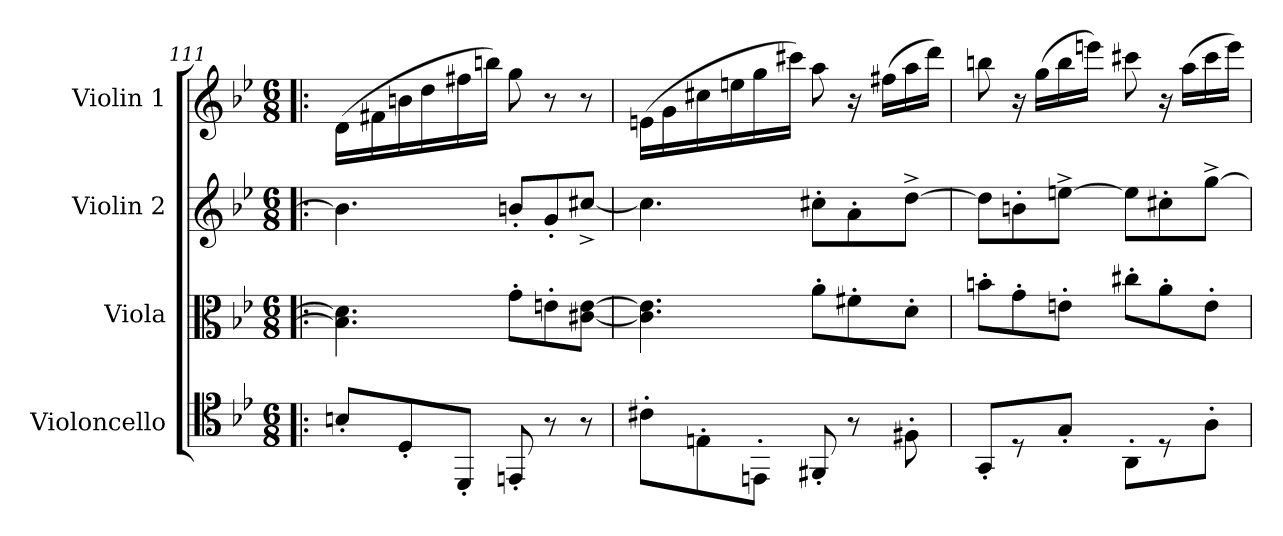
**kern	**kern	**kern	**kern
*part4	*part3	*part2	*part1
*staff4	*staff3	*staff2	*staff1
*I"Violoncello	*I"Viola	*I"Violin 2	*I"Violin 1
*I'Vc	*I'Vla	*I'Vln	*I'Vln
!!LO:LB:g=z
*clefC4	*clefC3	*clefG2	*clefG2
*k[b-e-]	*k[b-e-]	*k[b-e-]	*k[b-e-]
*M6/8	*M6/8	*M6/8	*M6/8
=111!|:	=111!|:	=111!|:	=111!|:
8Bn'/L	4.Bn\] 4.d\]	4.bn\]	(16d\LL
.	.	.	16f#X\
8D'/	.	.	16bn\
.	.	.	16dd\
8DD'/J	.	.	16ff#X\
.	.	.	16bbn\JJ)
8EEn'/	8g'\L	8b'/L	8gg\
8r	8en'\	8g'/	8r
8r	[8c#X\ [8e\J	[8cc#X^/J	8r
=112	=112	=112	=112
8c#X'\L	4.c#\] 4.e\]	4.cc#\]	(16en\LL
.	.	.	16g\
8En'\	.	.	16cc#X\
.	.	.	16een\
8EEn'\J	.	.	16gg\
.	.	.	16ccc#X\JJ)
8FF#X'/	8a'\L	8cc#X'\L	8aa\
8r	8f#X'\	8a'\	16r
.	.	.	(16ff#X\LL
8F#X'\	8d'\J	[8dd^\J	16aa\
.	.	.	16ddd\JJ)
=113	=113	=113	=113
8GG'/L	8bn'\L	8dd\L]	8bbn\
8r	8g'\	8bn'\	16r
.	.	.	(16gg\LL
8G'/J	8en'\J	[8een^\J	16bb\
.	.	.	16eeen\JJ)
8AA'\L	8cc#X'\L	8ee\L]	8ccc#X\
8r	8a'\	8cc#X'\	16r
.	.	.	(16aa\LL
8A'\J	8e'\J	[8gg^\J	16ccc#\
.	.	.	16eee\JJ)
=	=	=	=
*-	*-	*-	*-
